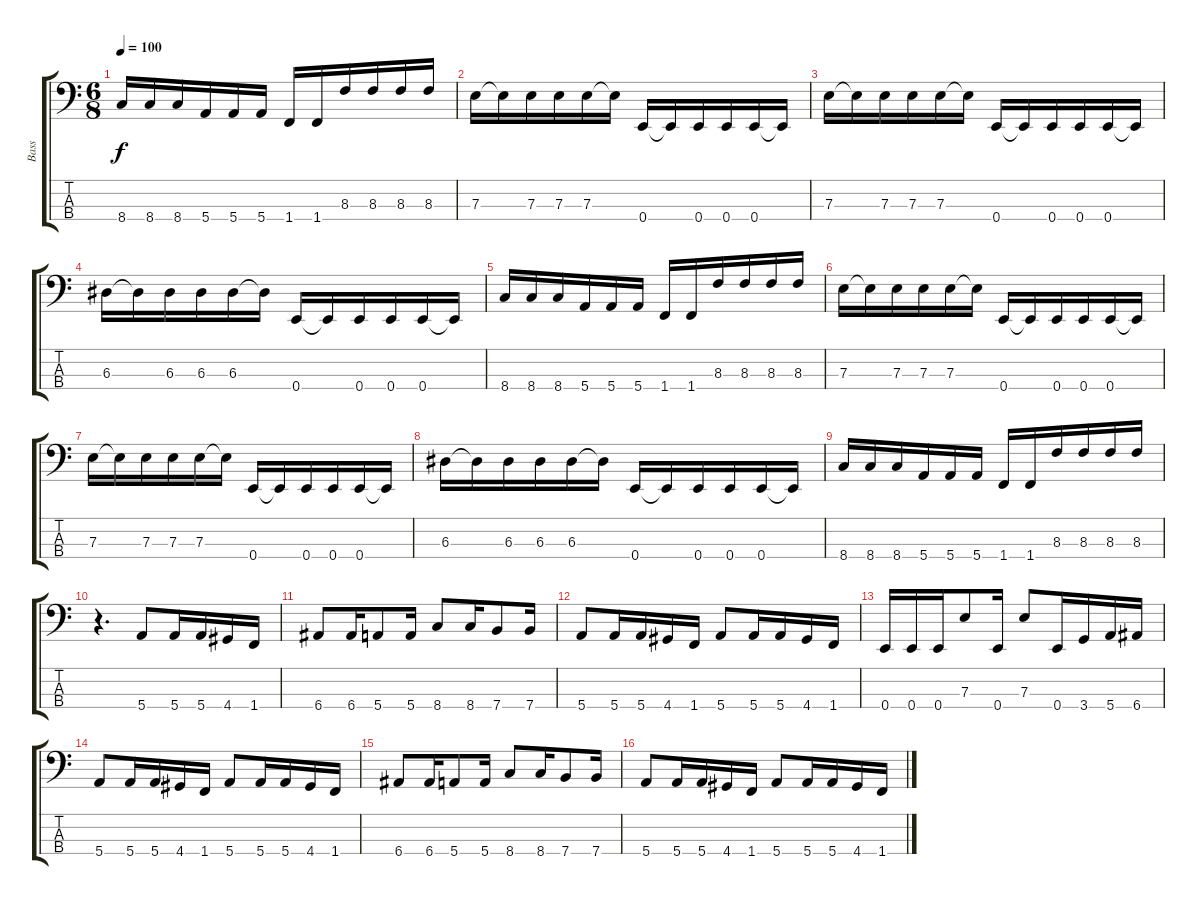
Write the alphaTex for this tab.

\track ("Bass" "Bass") {instrument electricbassfinger}
\staff {score tabs}
\tuning (G2 D2 A1 E1) {hide}
\ts (6 8)
\tempo 100
\clef f4
\ks c
8.4.16{dy f} 8.4.16 8.4.16 5.4.16 5.4.16 5.4.16 1.4.16 1.4.16 8.3.16 8.3.16 8.3.16 8.3.16 |
7.3.16 7.3{t}.16 7.3.16 7.3.16 7.3.16 7.3{t}.16 0.4.16 0.4{t}.16 0.4.16 0.4.16 0.4.16 0.4{t}.16 |
7.3.16 7.3{t}.16 7.3.16 7.3.16 7.3.16 7.3{t}.16 0.4.16 0.4{t}.16 0.4.16 0.4.16 0.4.16 0.4{t}.16 |
6.3.16 6.3{t}.16 6.3.16 6.3.16 6.3.16 6.3{t}.16 0.4.16 0.4{t}.16 0.4.16 0.4.16 0.4.16 0.4{t}.16 |
8.4.16 8.4.16 8.4.16 5.4.16 5.4.16 5.4.16 1.4.16 1.4.16 8.3.16 8.3.16 8.3.16 8.3.16 |
7.3.16 7.3{t}.16 7.3.16 7.3.16 7.3.16 7.3{t}.16 0.4.16 0.4{t}.16 0.4.16 0.4.16 0.4.16 0.4{t}.16 |
7.3.16 7.3{t}.16 7.3.16 7.3.16 7.3.16 7.3{t}.16 0.4.16 0.4{t}.16 0.4.16 0.4.16 0.4.16 0.4{t}.16 |
6.3.16 6.3{t}.16 6.3.16 6.3.16 6.3.16 6.3{t}.16 0.4.16 0.4{t}.16 0.4.16 0.4.16 0.4.16 0.4{t}.16 |
8.4.16 8.4.16 8.4.16 5.4.16 5.4.16 5.4.16 1.4.16 1.4.16 8.3.16 8.3.16 8.3.16 8.3.16 |
r.4{d} 5.4.8 5.4.16 5.4.16 4.4.16 1.4.16 |
6.4.8 6.4.16 5.4.8 5.4.16 8.4.8 8.4.16 7.4.8 7.4.16 |
5.4.8 5.4.16 5.4.16 4.4.16 1.4.16 5.4.8 5.4.16 5.4.16 4.4.16 1.4.16 |
0.4.16 0.4.16 0.4.16 7.3.8 0.4.16 7.3.8 0.4.16 3.4.16 5.4.16 6.4.16 |
5.4.8 5.4.16 5.4.16 4.4.16 1.4.16 5.4.8 5.4.16 5.4.16 4.4.16 1.4.16 |
6.4.8 6.4.16 5.4.8 5.4.16 8.4.8 8.4.16 7.4.8 7.4.16 |
5.4.8 5.4.16 5.4.16 4.4.16 1.4.16 5.4.8 5.4.16 5.4.16 4.4.16 1.4.16
